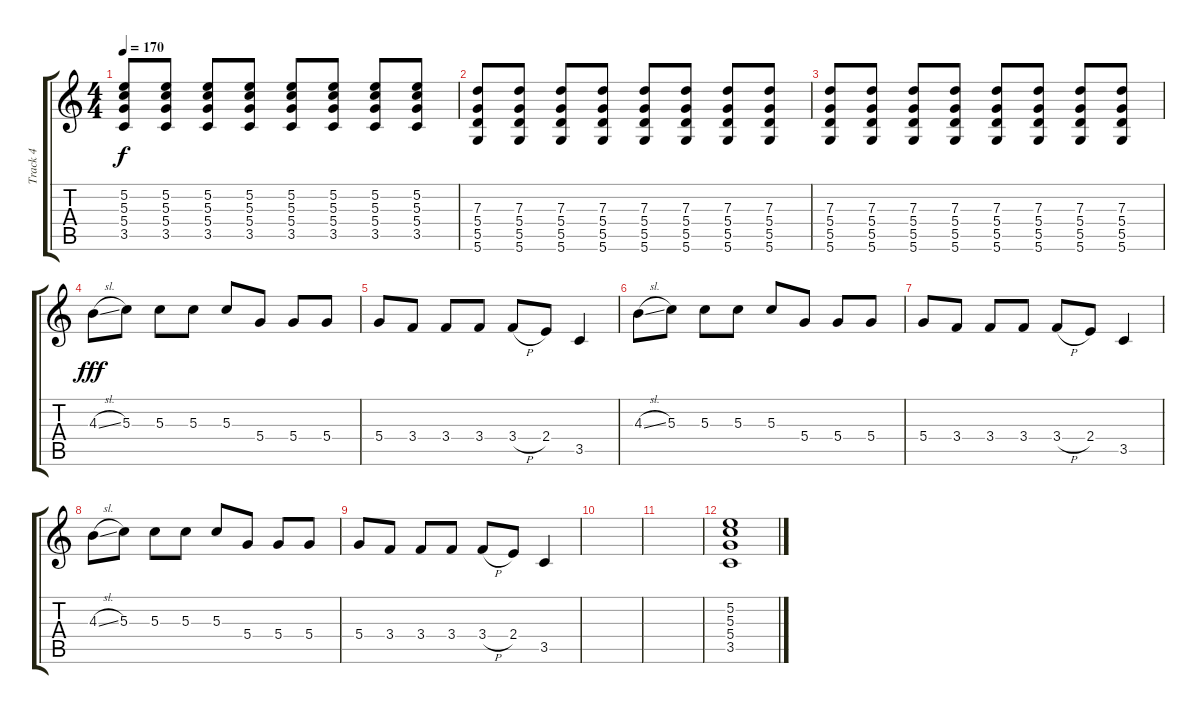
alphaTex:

\track ("Track 4" "Track 4") {instrument overdrivenguitar}
\staff {score tabs}
\tuning (E4 B3 G3 D3 A2 D2) {hide}
\ts (4 4)
\tempo 170
\clef g2
\ks c
(5.2 5.3 5.4 3.5).8{dy f} (5.2 5.3 5.4 3.5).8 (5.2 5.3 5.4 3.5).8 (5.2 5.3 5.4 3.5).8 (5.2 5.3 5.4 3.5).8 (5.2 5.3 5.4 3.5).8 (5.2 5.3 5.4 3.5).8 (5.2 5.3 5.4 3.5).8 |
(7.3 5.4 5.5 5.6).8 (7.3 5.4 5.5 5.6).8 (7.3 5.4 5.5 5.6).8 (7.3 5.4 5.5 5.6).8 (7.3 5.4 5.5 5.6).8 (7.3 5.4 5.5 5.6).8 (7.3 5.4 5.5 5.6).8 (7.3 5.4 5.5 5.6).8 |
(7.3 5.4 5.5 5.6).8 (7.3 5.4 5.5 5.6).8 (7.3 5.4 5.5 5.6).8 (7.3 5.4 5.5 5.6).8 (7.3 5.4 5.5 5.6).8 (7.3 5.4 5.5 5.6).8 (7.3 5.4 5.5 5.6).8 (7.3 5.4 5.5 5.6).8 |
4.3{sl}.8{dy fff} 5.3.8 5.3.8 5.3.8 5.3.8 5.4.8 5.4.8 5.4.8 |
5.4.8 3.4.8 3.4.8 3.4.8 3.4{h}.8 2.4.8 3.5.4 |
4.3{sl}.8 5.3.8 5.3.8 5.3.8 5.3.8 5.4.8 5.4.8 5.4.8 |
5.4.8 3.4.8 3.4.8 3.4.8 3.4{h}.8 2.4.8 3.5.4 |
4.3{sl}.8 5.3.8 5.3.8 5.3.8 5.3.8 5.4.8 5.4.8 5.4.8 |
5.4.8 3.4.8 3.4.8 3.4.8 3.4{h}.8 2.4.8 3.5.4 |
|
|
(5.2 5.3 5.4 3.5).1
